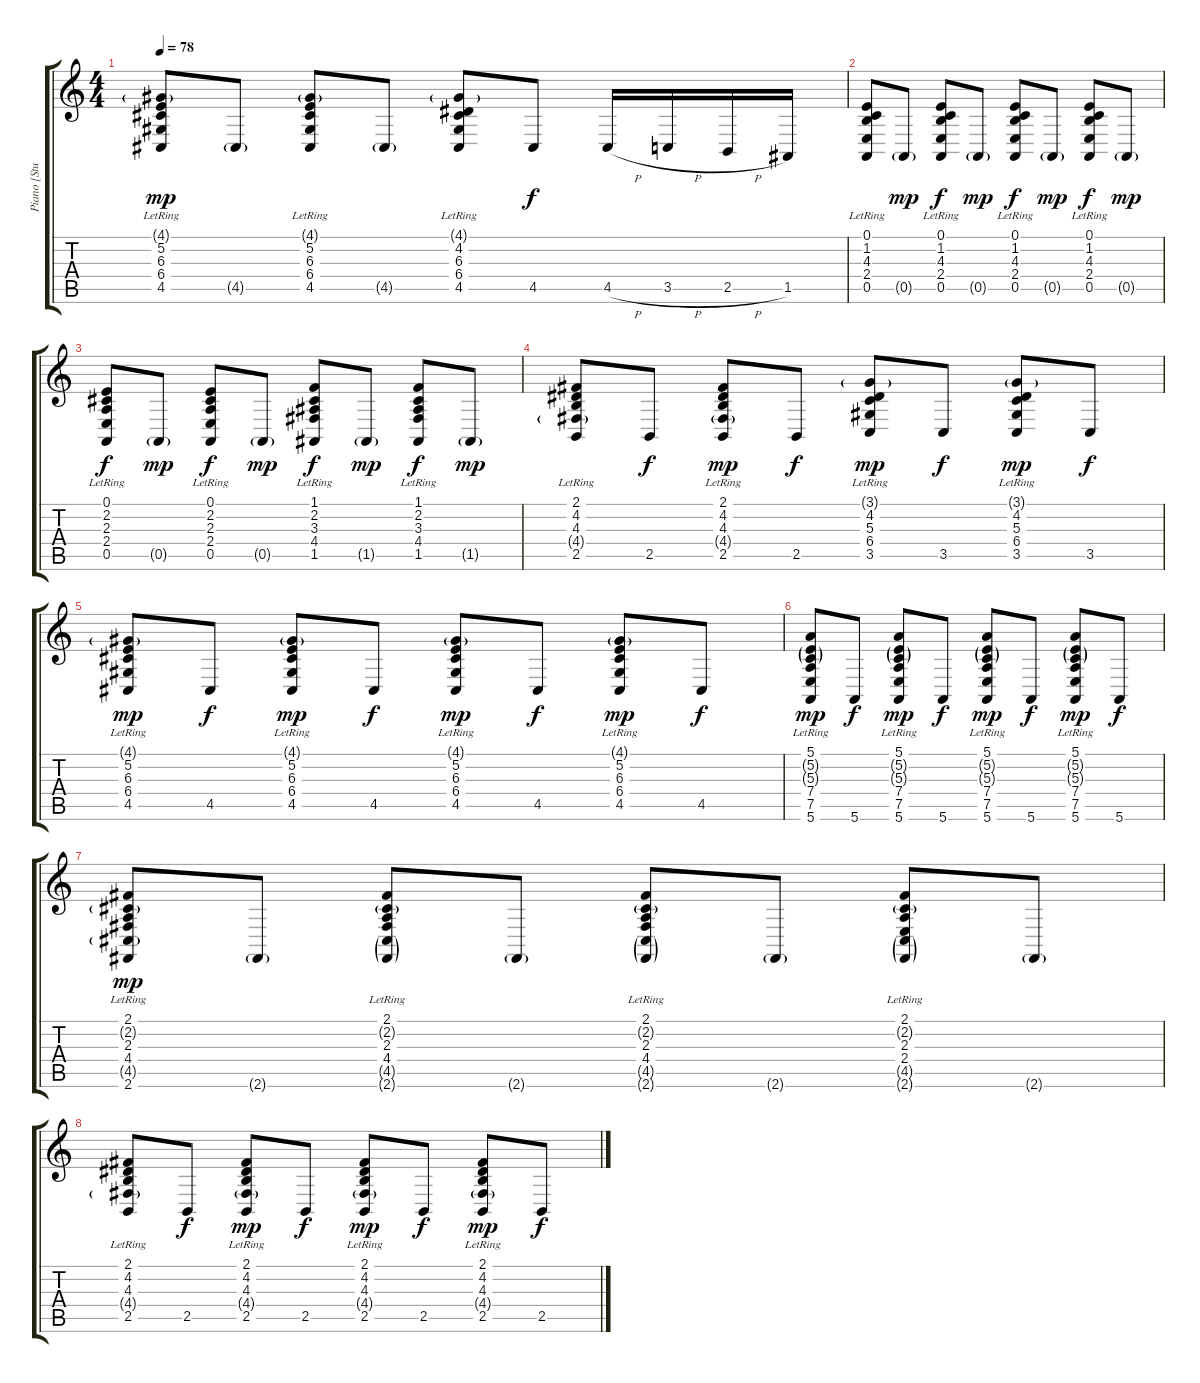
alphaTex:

\track ("Piano [Studio]" "Piano [Stu") {instrument acousticgrandpiano}
\staff {score tabs}
\tuning (E4 B3 G3 D3 A2 E2) {hide}
\ts (4 4)
\tempo 78
\clef g2
\ks c
(4.1{g lr} 5.2{lr} 6.3{lr} 6.4{lr} 4.5{lr}).8{dy mp} 4.5{g}.8 (4.1{g lr} 5.2{lr} 6.3{lr} 6.4{lr} 4.5{lr}).8 4.5{g}.8 (4.1{g lr} 4.2{lr} 6.3{lr} 6.4{lr} 4.5{lr}).8 4.5.8{dy f} 4.5{h}.16 3.5{h}.16 2.5{h}.16 1.5.16 |
(0.1{lr} 1.2{lr} 4.3{lr} 2.4{lr} 0.5{lr}).8 0.5{g}.8{dy mp} (0.1{lr} 1.2{lr} 4.3{lr} 2.4{lr} 0.5{lr}).8{dy f} 0.5{g}.8{dy mp} (0.1{lr} 1.2{lr} 4.3{lr} 2.4{lr} 0.5{lr}).8{dy f} 0.5{g}.8{dy mp} (0.1{lr} 1.2{lr} 4.3{lr} 2.4{lr} 0.5{lr}).8{dy f} 0.5{g}.8{dy mp} |
(0.1{lr} 2.2{lr} 2.3{lr} 2.4{lr} 0.5{lr}).8{dy f} 0.5{g}.8{dy mp} (0.1{lr} 2.2{lr} 2.3{lr} 2.4{lr} 0.5{lr}).8{dy f} 0.5{g}.8{dy mp} (1.1 2.2{lr} 3.3{lr} 4.4{lr} 1.5{lr}).8{dy f} 1.5{g}.8{dy mp} (1.1 2.2{lr} 3.3{lr} 4.4{lr} 1.5{lr}).8{dy f} 1.5{g}.8{dy mp} |
(2.1 4.2{lr} 4.3{lr} 4.4{g lr} 2.5{lr}).8 2.5.8{dy f} (2.1 4.2{lr} 4.3{lr} 4.4{g lr} 2.5{lr}).8{dy mp} 2.5.8{dy f} (3.1{g lr} 4.2{lr} 5.3{lr} 6.4{lr} 3.5{lr}).8{dy mp} 3.5.8{dy f} (3.1{g lr} 4.2{lr} 5.3{lr} 6.4{lr} 3.5{lr}).8{dy mp} 3.5.8{dy f} |
(4.1{g lr} 5.2{lr} 6.3{lr} 6.4{lr} 4.5{lr}).8{dy mp} 4.5.8{dy f} (4.1{g lr} 5.2{lr} 6.3{lr} 6.4{lr} 4.5{lr}).8{dy mp} 4.5.8{dy f} (4.1{g lr} 5.2{lr} 6.3{lr} 6.4{lr} 4.5{lr}).8{dy mp} 4.5.8{dy f} (4.1{g lr} 5.2{lr} 6.3{lr} 6.4{lr} 4.5{lr}).8{dy mp} 4.5.8{dy f} |
(5.1{lr} 5.2{g lr} 5.3{g lr} 7.4{lr} 7.5{lr} 5.6{lr}).8{dy mp} 5.6.8{dy f} (5.1{lr} 5.2{g lr} 5.3{g lr} 7.4{lr} 7.5{lr} 5.6{lr}).8{dy mp} 5.6.8{dy f} (5.1{lr} 5.2{g lr} 5.3{g lr} 7.4{lr} 7.5{lr} 5.6{lr}).8{dy mp} 5.6.8{dy f} (5.1{lr} 5.2{g lr} 5.3{g lr} 7.4{lr} 7.5{lr} 5.6{lr}).8{dy mp} 5.6.8{dy f} |
(2.1 2.2{g lr} 2.3{lr} 4.4{lr} 4.5{g lr} 2.6{lr}).8{dy mp} 2.6{g}.8 (2.1 2.2{g lr} 2.3{lr} 4.4{lr} 4.5{g lr} 2.6{g lr}).8 2.6{g}.8 (2.1 2.2{g lr} 2.3{lr} 4.4{lr} 4.5{g lr} 2.6{g lr}).8 2.6{g}.8 (2.1 2.2{g lr} 2.3{lr} 2.4{lr} 4.5{g lr} 2.6{g lr}).8 2.6{g}.8 |
(2.1 4.2{lr} 4.3{lr} 4.4{g lr} 2.5{lr}).8 2.5.8{dy f} (2.1 4.2{lr} 4.3{lr} 4.4{g lr} 2.5{lr}).8{dy mp} 2.5.8{dy f} (2.1 4.2{lr} 4.3{lr} 4.4{g lr} 2.5{lr}).8{dy mp} 2.5.8{dy f} (2.1 4.2{lr} 4.3{lr} 4.4{g lr} 2.5{lr}).8{dy mp} 2.5.8{dy f}
